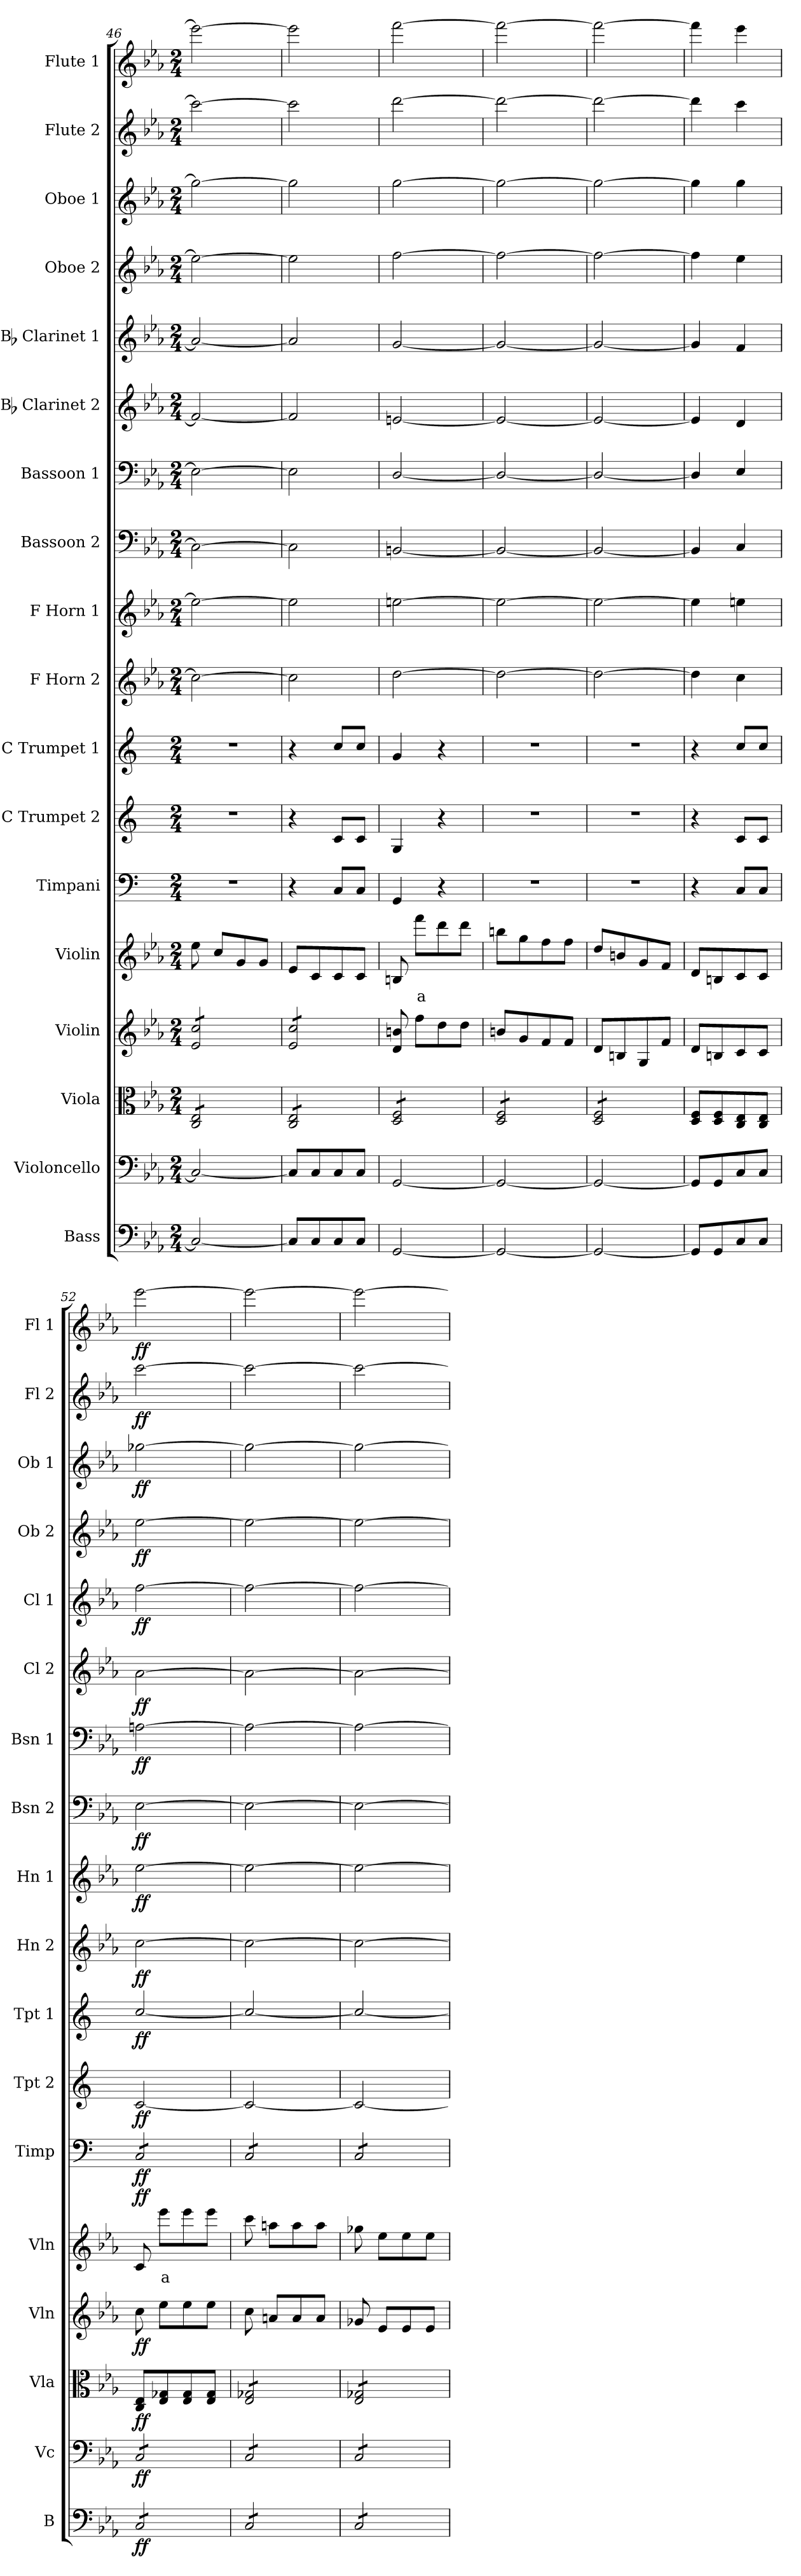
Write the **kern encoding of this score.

**kern	**dynam	**kern	**dynam	**kern	**dynam	**kern	**dynam	**kern	**text	**dynam	**kern	**dynam	**kern	**dynam	**kern	**dynam	**kern	**dynam	**kern	**dynam	**kern	**dynam	**kern	**dynam	**kern	**dynam	**kern	**dynam	**kern	**dynam	**kern	**dynam	**kern	**dynam	**kern	**dynam
*part18	*part18	*part17	*part17	*part16	*part16	*part15	*part15	*part14	*part14	*part14	*part13	*part13	*part12	*part12	*part11	*part11	*part10	*part10	*part9	*part9	*part8	*part8	*part7	*part7	*part6	*part6	*part5	*part5	*part4	*part4	*part3	*part3	*part2	*part2	*part1	*part1
*staff18	*staff18	*staff17	*staff17	*staff16	*staff16	*staff15	*staff15	*staff14	*staff14	*staff14	*staff13	*staff13	*staff12	*staff12	*staff11	*staff11	*staff10	*staff10	*staff9	*staff9	*staff8	*staff8	*staff7	*staff7	*staff6	*staff6	*staff5	*staff5	*staff4	*staff4	*staff3	*staff3	*staff2	*staff2	*staff1	*staff1
*I"Bass	*	*I"Violoncello	*	*I"Viola	*	*I"Violin	*	*I"Violin	*	*	*I"Timpani	*	*I"C Trumpet 2	*	*I"C Trumpet 1	*	*I"F Horn 2	*	*I"F Horn 1	*	*I"Bassoon 2	*	*I"Bassoon 1	*	*I"Bb Clarinet 2	*	*I"Bb Clarinet 1	*	*I"Oboe 2	*	*I"Oboe 1	*	*I"Flute 2	*	*I"Flute 1	*
*I'B	*	*I'Vc	*	*I'Vla	*	*I'Vln	*	*I'Vln	*	*	*I'Timp	*	*I'Tpt 2	*	*I'Tpt 1	*	*I'Hn 2	*	*I'Hn 1	*	*I'Bsn 2	*	*I'Bsn 1	*	*I'Cl 2	*	*I'Cl 1	*	*I'Ob 2	*	*I'Ob 1	*	*I'Fl 2	*	*I'Fl 1	*
*clefF4	*	*clefF4	*	*clefC3	*	*clefG2	*	*clefG2	*	*	*clefF4	*	*clefG2	*	*clefG2	*	*clefG2	*	*clefG2	*	*clefF4	*	*clefF4	*	*clefG2	*	*clefG2	*	*clefG2	*	*clefG2	*	*clefG2	*	*clefG2	*
*ITrd7c12	*	*	*	*	*	*	*	*	*	*	*	*	*	*	*	*	*ITrd4c7	*	*ITrd4c7	*	*	*	*	*	*ITrd1c2	*	*ITrd1c2	*	*	*	*	*	*	*	*	*
*k[b-e-a-]	*	*k[b-e-a-]	*	*k[b-e-a-]	*	*k[b-e-a-]	*	*k[b-e-a-]	*	*	*k[]	*	*k[]	*	*k[]	*	*k[b-e-a-d-]	*	*k[b-e-a-d-]	*	*k[b-e-a-]	*	*k[b-e-a-]	*	*k[b-e-a-d-g-]	*	*k[b-e-a-d-g-]	*	*k[b-e-a-]	*	*k[b-e-a-]	*	*k[b-e-a-]	*	*k[b-e-a-]	*
*M2/4	*	*M2/4	*	*M2/4	*	*M2/4	*	*M2/4	*	*	*M2/4	*	*M2/4	*	*M2/4	*	*M2/4	*	*M2/4	*	*M2/4	*	*M2/4	*	*M2/4	*	*M2/4	*	*M2/4	*	*M2/4	*	*M2/4	*	*M2/4	*
=46	=46	=46	=46	=46	=46	=46	=46	=46	=46	=46	=46	=46	=46	=46	=46	=46	=46	=46	=46	=46	=46	=46	=46	=46	=46	=46	=46	=46	=46	=46	=46	=46	=46	=46	=46	=46
*	*	*	*	*tremolo	*	*	*	*	*	*	*	*	*	*	*	*	*	*	*	*	*	*	*	*	*	*	*	*	*	*	*	*	*	*	*	*
*	*	*	*	*	*	*tremolo	*	*	*	*	*	*	*	*	*	*	*	*	*	*	*	*	*	*	*	*	*	*	*	*	*	*	*	*	*	*
2CC_	.	2C_	.	8C/ 8E-/L	.	8e-/ 8cc/L	.	8ee-	.	.	2r	.	2r	.	2r	.	2f\_	.	2a\_	.	2C\_	.	2E-\_	.	2e-/_	.	2gn/_	.	2ee-\_	.	2gg\_	.	2ccc\_	.	2eee-\_	.
.	.	.	.	8C/ 8E-/	.	8e-/ 8cc/	.	8ccL	.	.	.	.	.	.	.	.	.	.	.	.	.	.	.	.	.	.	.	.	.	.	.	.	.	.	.	.
.	.	.	.	8C/ 8E-/	.	8e-/ 8cc/	.	8g	.	.	.	.	.	.	.	.	.	.	.	.	.	.	.	.	.	.	.	.	.	.	.	.	.	.	.	.
.	.	.	.	8C/ 8E-/J	.	8e-/ 8cc/J	.	8gJ	.	.	.	.	.	.	.	.	.	.	.	.	.	.	.	.	.	.	.	.	.	.	.	.	.	.	.	.
!!LO:PB:g=z
=47	=47	=47	=47	=47	=47	=47	=47	=47	=47	=47	=47	=47	=47	=47	=47	=47	=47	=47	=47	=47	=47	=47	=47	=47	=47	=47	=47	=47	=47	=47	=47	=47	=47	=47	=47	=47
8CCL]	.	8CL]	.	8C/ 8E-/L	.	8e-/ 8cc/L	.	8e-L	.	.	4r	.	4r	.	4r	.	2f\]	.	2a\]	.	2C\]	.	2E-\]	.	2e-/]	.	2g/]	.	2ee-\]	.	2gg\]	.	2ccc\]	.	2eee-\]	.
8CC	.	8C	.	8C/ 8E-/	.	8e-/ 8cc/	.	8c	.	.	.	.	.	.	.	.	.	.	.	.	.	.	.	.	.	.	.	.	.	.	.	.	.	.	.	.
8CC	.	8C	.	8C/ 8E-/	.	8e-/ 8cc/	.	8c	.	.	8CL	.	8c/L	.	8cc/L	.	.	.	.	.	.	.	.	.	.	.	.	.	.	.	.	.	.	.	.	.
8CCJ	.	8CJ	.	8C/ 8E-/J	.	8e-/ 8cc/J	.	8cJ	.	.	8CJ	.	8c/J	.	8cc/J	.	.	.	.	.	.	.	.	.	.	.	.	.	.	.	.	.	.	.	.	.
*	*	*	*	*	*	*Xtremolo	*	*	*	*	*	*	*	*	*	*	*	*	*	*	*	*	*	*	*	*	*	*	*	*	*	*	*	*	*	*
=48	=48	=48	=48	=48	=48	=48	=48	=48	=48	=48	=48	=48	=48	=48	=48	=48	=48	=48	=48	=48	=48	=48	=48	=48	=48	=48	=48	=48	=48	=48	=48	=48	=48	=48	=48	=48
[2GGG	.	[2GG	.	8D/ 8F/L	.	8d/ 8bn/	.	8Bn	.	.	4GG	.	4G/	.	4g/	.	[2g\	.	[2an\	.	[2BBn/	.	[2D/	.	[2dn/	.	[2f/	.	[2ff\	.	[2gg\	.	[2ddd\	.	[2fff\	.
!	!	!	!	!	!	!	!	!	!LO:LY:b	!	!	!	!	!	!	!	!	!	!	!	!	!	!	!	!	!	!	!	!	!	!	!	!	!	!	!
.	.	.	.	8D/ 8F/	.	8ffL	.	8fffL	a	.	.	.	.	.	.	.	.	.	.	.	.	.	.	.	.	.	.	.	.	.	.	.	.	.	.	.
.	.	.	.	8D/ 8F/	.	8dd	.	8ddd	.	.	4r	.	4r	.	4r	.	.	.	.	.	.	.	.	.	.	.	.	.	.	.	.	.	.	.	.	.
.	.	.	.	8D/ 8F/J	.	8ddJ	.	8dddJ	.	.	.	.	.	.	.	.	.	.	.	.	.	.	.	.	.	.	.	.	.	.	.	.	.	.	.	.
=49	=49	=49	=49	=49	=49	=49	=49	=49	=49	=49	=49	=49	=49	=49	=49	=49	=49	=49	=49	=49	=49	=49	=49	=49	=49	=49	=49	=49	=49	=49	=49	=49	=49	=49	=49	=49
2GGG_	.	2GG_	.	8D/ 8F/L	.	8bnL	.	8bbnL	.	.	2r	.	2r	.	2r	.	2g\_	.	2a\_	.	2BB/_	.	2D/_	.	2d/_	.	2f/_	.	2ff\_	.	2gg\_	.	2ddd\_	.	2fff\_	.
.	.	.	.	8D/ 8F/	.	8g	.	8gg	.	.	.	.	.	.	.	.	.	.	.	.	.	.	.	.	.	.	.	.	.	.	.	.	.	.	.	.
.	.	.	.	8D/ 8F/	.	8f	.	8ff	.	.	.	.	.	.	.	.	.	.	.	.	.	.	.	.	.	.	.	.	.	.	.	.	.	.	.	.
.	.	.	.	8D/ 8F/J	.	8fJ	.	8ffJ	.	.	.	.	.	.	.	.	.	.	.	.	.	.	.	.	.	.	.	.	.	.	.	.	.	.	.	.
=50	=50	=50	=50	=50	=50	=50	=50	=50	=50	=50	=50	=50	=50	=50	=50	=50	=50	=50	=50	=50	=50	=50	=50	=50	=50	=50	=50	=50	=50	=50	=50	=50	=50	=50	=50	=50
2GGG_	.	2GG_	.	8D/ 8F/L	.	8dL	.	8ddL	.	.	2r	.	2r	.	2r	.	2g\_	.	2a\_	.	2BB/_	.	2D/_	.	2d/_	.	2f/_	.	2ff\_	.	2gg\_	.	2ddd\_	.	2fff\_	.
.	.	.	.	8D/ 8F/	.	8Bn	.	8bn	.	.	.	.	.	.	.	.	.	.	.	.	.	.	.	.	.	.	.	.	.	.	.	.	.	.	.	.
.	.	.	.	8D/ 8F/	.	8G	.	8g	.	.	.	.	.	.	.	.	.	.	.	.	.	.	.	.	.	.	.	.	.	.	.	.	.	.	.	.
.	.	.	.	8D/ 8F/J	.	8fJ	.	8fJ	.	.	.	.	.	.	.	.	.	.	.	.	.	.	.	.	.	.	.	.	.	.	.	.	.	.	.	.
*	*	*	*	*Xtremolo	*	*	*	*	*	*	*	*	*	*	*	*	*	*	*	*	*	*	*	*	*	*	*	*	*	*	*	*	*	*	*	*
=51	=51	=51	=51	=51	=51	=51	=51	=51	=51	=51	=51	=51	=51	=51	=51	=51	=51	=51	=51	=51	=51	=51	=51	=51	=51	=51	=51	=51	=51	=51	=51	=51	=51	=51	=51	=51
8GGGL]	.	8GGL]	.	8D/ 8F/L	.	8dL	.	8dL	.	.	4r	.	4r	.	4r	.	4g\]	.	4a\]	.	4BB/]	.	4D/]	.	4d/]	.	4f/]	.	4ff\]	.	4gg\]	.	4ddd\]	.	4fff\]	.
8GGG	.	8GG	.	8D/ 8F/	.	8Bn	.	8Bn	.	.	.	.	.	.	.	.	.	.	.	.	.	.	.	.	.	.	.	.	.	.	.	.	.	.	.	.
8CC	.	8C	.	8C/ 8E-/	.	8c	.	8c	.	.	8CL	.	8c/L	.	8cc/L	.	4f\	.	4an\	.	4C/	.	4E-/	.	4c/	.	4e-/	.	4ee-\	.	4gg\	.	4ccc\	.	4eee-\	.
8CCJ	.	8CJ	.	8C/ 8E-/J	.	8cJ	.	8cJ	.	.	8CJ	.	8c/J	.	8cc/J	.	.	.	.	.	.	.	.	.	.	.	.	.	.	.	.	.	.	.	.	.
=52	=52	=52	=52	=52	=52	=52	=52	=52	=52	=52	=52	=52	=52	=52	=52	=52	=52	=52	=52	=52	=52	=52	=52	=52	=52	=52	=52	=52	=52	=52	=52	=52	=52	=52	=52	=52
!	!LO:DY:b	!	!LO:DY:b	!	!LO:DY:b	!	!LO:DY:b	!	!	!LO:DY:b	!	!LO:DY:b	!	!LO:DY:b	!	!LO:DY:b	!	!LO:DY:b	!	!LO:DY:b	!	!LO:DY:b	!	!LO:DY:b	!	!LO:DY:b	!	!LO:DY:b	!	!LO:DY:b	!	!LO:DY:b	!	!LO:DY:b	!	!LO:DY:b
*tremolo	*	*	*	*	*	*	*	*	*	*	*	*	*	*	*	*	*	*	*	*	*	*	*	*	*	*	*	*	*	*	*	*	*	*	*	*
*	*	*tremolo	*	*	*	*	*	*	*	*	*	*	*	*	*	*	*	*	*	*	*	*	*	*	*	*	*	*	*	*	*	*	*	*	*	*
*	*	*	*	*	*	*	*	*	*	*	*tremolo	*	*	*	*	*	*	*	*	*	*	*	*	*	*	*	*	*	*	*	*	*	*	*	*	*
8CCL	ff	8CL	ff	8C/ 8E-/L	ff	8cc	ff	8c	.	ff	8CL	ff	[2c/	ff	[2cc/	ff	[2f\	ff	[2a-\	ff	[2E-\	ff	[2An\	ff	[2g-\	ff	[2ee-\	ff	[2ee-\	ff	[2gg-X\	ff	[2ccc\	ff	[2eee-\	ff
!	!	!	!	!	!	!	!	!	!LO:LY:b	!	!	!	!	!	!	!	!	!	!	!	!	!	!	!	!	!	!	!	!	!	!	!	!	!	!	!
8CC	.	8C	.	8E-/ 8G-X/	.	8ee-L	.	8eee-L	a	.	8C	.	.	.	.	.	.	.	.	.	.	.	.	.	.	.	.	.	.	.	.	.	.	.	.	.
8CC	.	8C	.	8E-/ 8G-/	.	8ee-	.	8eee-	.	.	8C	.	.	.	.	.	.	.	.	.	.	.	.	.	.	.	.	.	.	.	.	.	.	.	.	.
8CCJ	.	8CJ	.	8E-/ 8G-/J	.	8ee-J	.	8eee-J	.	.	8CJ	.	.	.	.	.	.	.	.	.	.	.	.	.	.	.	.	.	.	.	.	.	.	.	.	.
=53	=53	=53	=53	=53	=53	=53	=53	=53	=53	=53	=53	=53	=53	=53	=53	=53	=53	=53	=53	=53	=53	=53	=53	=53	=53	=53	=53	=53	=53	=53	=53	=53	=53	=53	=53	=53
*	*	*	*	*tremolo	*	*	*	*	*	*	*	*	*	*	*	*	*	*	*	*	*	*	*	*	*	*	*	*	*	*	*	*	*	*	*	*
8CCL	.	8CL	.	8E-/ 8G-X/L	.	8cc	.	8ccc	.	.	8CL	.	2c/_	.	2cc/_	.	2f\_	.	2a-\_	.	2E-\_	.	2A\_	.	2g-\_	.	2ee-\_	.	2ee-\_	.	2gg-\_	.	2ccc\_	.	2eee-\_	.
8CC	.	8C	.	8E-/ 8G-X/	.	8anL	.	8aanL	.	.	8C	.	.	.	.	.	.	.	.	.	.	.	.	.	.	.	.	.	.	.	.	.	.	.	.	.
8CC	.	8C	.	8E-/ 8G-X/	.	8a	.	8aa	.	.	8C	.	.	.	.	.	.	.	.	.	.	.	.	.	.	.	.	.	.	.	.	.	.	.	.	.
8CCJ	.	8CJ	.	8E-/ 8G-X/J	.	8aJ	.	8aaJ	.	.	8CJ	.	.	.	.	.	.	.	.	.	.	.	.	.	.	.	.	.	.	.	.	.	.	.	.	.
=54	=54	=54	=54	=54	=54	=54	=54	=54	=54	=54	=54	=54	=54	=54	=54	=54	=54	=54	=54	=54	=54	=54	=54	=54	=54	=54	=54	=54	=54	=54	=54	=54	=54	=54	=54	=54
8CCL	.	8CL	.	8E-/ 8G-X/L	.	8g-X	.	8gg-X	.	.	8CL	.	2c/_	.	2cc/_	.	2f\_	.	2a-\_	.	2E-\_	.	2A\_	.	2g-\_	.	2ee-\_	.	2ee-\_	.	2gg-\_	.	2ccc\_	.	2eee-\_	.
8CC	.	8C	.	8E-/ 8G-X/	.	8e-L	.	8ee-L	.	.	8C	.	.	.	.	.	.	.	.	.	.	.	.	.	.	.	.	.	.	.	.	.	.	.	.	.
8CC	.	8C	.	8E-/ 8G-X/	.	8e-	.	8ee-	.	.	8C	.	.	.	.	.	.	.	.	.	.	.	.	.	.	.	.	.	.	.	.	.	.	.	.	.
8CCJ	.	8CJ	.	8E-/ 8G-X/J	.	8e-J	.	8ee-J	.	.	8CJ	.	.	.	.	.	.	.	.	.	.	.	.	.	.	.	.	.	.	.	.	.	.	.	.	.
*	*	*	*	*	*	*	*	*	*	*	*Xtremolo	*	*	*	*	*	*	*	*	*	*	*	*	*	*	*	*	*	*	*	*	*	*	*	*	*
*	*	*	*	*Xtremolo	*	*	*	*	*	*	*	*	*	*	*	*	*	*	*	*	*	*	*	*	*	*	*	*	*	*	*	*	*	*	*	*
*	*	*Xtremolo	*	*	*	*	*	*	*	*	*	*	*	*	*	*	*	*	*	*	*	*	*	*	*	*	*	*	*	*	*	*	*	*	*	*
*Xtremolo	*	*	*	*	*	*	*	*	*	*	*	*	*	*	*	*	*	*	*	*	*	*	*	*	*	*	*	*	*	*	*	*	*	*	*	*
=	=	=	=	=	=	=	=	=	=	=	=	=	=	=	=	=	=	=	=	=	=	=	=	=	=	=	=	=	=	=	=	=	=	=	=	=
*-	*-	*-	*-	*-	*-	*-	*-	*-	*-	*-	*-	*-	*-	*-	*-	*-	*-	*-	*-	*-	*-	*-	*-	*-	*-	*-	*-	*-	*-	*-	*-	*-	*-	*-	*-	*-
